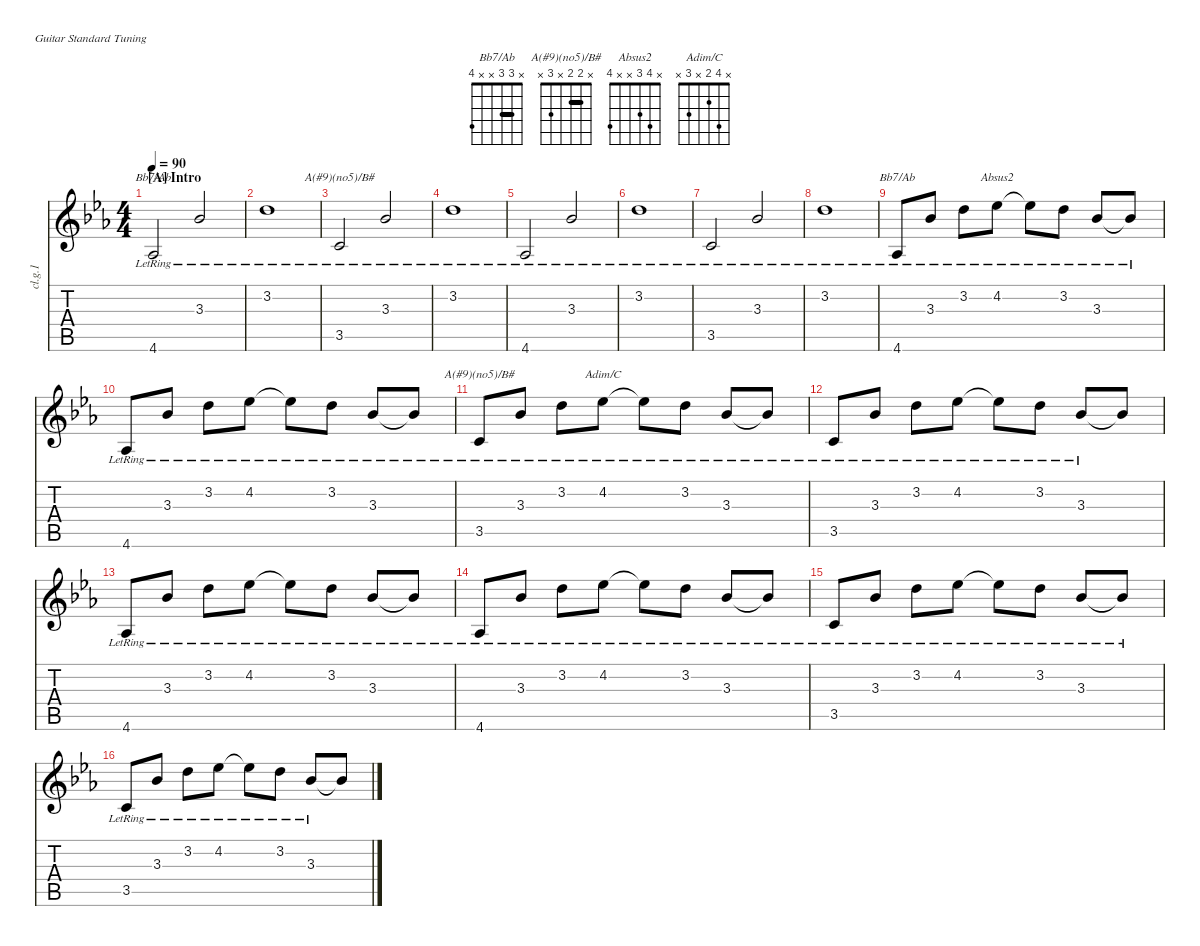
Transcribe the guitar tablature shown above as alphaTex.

\defaultSystemsLayout 4
\hideDynamics
\bracketExtendMode nobrackets
\otherSystemsTrackNameOrientation horizontal
\track ("Clean Guitar 1" "cl.g.1") {instrument electricguitarclean}
\staff {score tabs}
\tuning (E4 B3 G3 D3 A2 E2)
\chord ("Bb7/Ab" x 3 3 x x 4) {showfingering false barre 3}
\chord ("A(#9)(no5)/B#" x 2 2 x 3 x) {showfingering false barre 2}
\chord ("Absus2" x 4 3 x x 4) {showfingering false}
\chord ("Adim/C" x 4 2 x 3 x) {showfingering false}
\ts (4 4)
\section ("A" "Intro")
\tempo 90
\clef g2
\ks cminor
4.6{lr acc b}.2{ch "Bb7/Ab" dy mf instrument electricguitarclean beam Up} 3.3{lr acc b}.2{beam Up} |
3.2{lr acc forcenatural}.1{beam Down} |
3.5{lr acc forcenatural}.2{ch "A(#9)(no5)/B#" beam Up} 3.3{lr acc b}.2{beam Up} |
3.2{lr acc forcenatural}.1{beam Down} |
4.6{lr acc b}.2{beam Up} 3.3{lr acc b}.2{beam Up} |
3.2{lr acc forcenatural}.1{beam Down} |
3.5{lr acc forcenatural}.2{beam Up} 3.3{lr acc b}.2{beam Up} |
3.2{lr acc forcenatural}.1{beam Down} |
4.6{lr acc b}.8{ch "Bb7/Ab" beam Up} 3.3{lr acc b}.8{beam Up} 3.2{lr acc forcenatural}.8{beam Down} 4.2{lr acc b}.8{ch "Absus2" beam Down} 4.2{lr t acc b}.8{beam Down} 3.2{lr acc forcenatural}.8{beam Down} 3.3{lr acc b}.8{beam Up} 3.3{lr t acc b}.8{beam Up} |
4.6{lr acc b}.8{beam Up} 3.3{lr acc b}.8{beam Up} 3.2{lr acc forcenatural}.8{beam Down} 4.2{lr acc b}.8{beam Down} 4.2{lr t acc b}.8{beam Down} 3.2{lr acc forcenatural}.8{beam Down} 3.3{lr acc b}.8{beam Up} 3.3{lr t acc b}.8{beam Up} |
3.5{lr acc forcenatural}.8{ch "A(#9)(no5)/B#" beam Up} 3.3{lr acc b}.8{beam Up} 3.2{lr acc forcenatural}.8{beam Down} 4.2{lr acc b}.8{ch "Adim/C" beam Down} 4.2{lr t acc b}.8{beam Down} 3.2{lr acc forcenatural}.8{beam Down} 3.3{lr acc b}.8{beam Up} 3.3{lr t acc b}.8{beam Up} |
3.5{lr acc forcenatural}.8{beam Up} 3.3{lr acc b}.8{beam Up} 3.2{lr acc forcenatural}.8{beam Down} 4.2{lr acc b}.8{beam Down} 4.2{lr t acc b}.8{beam Down} 3.2{lr acc forcenatural}.8{beam Down} 3.3{lr acc b}.8{beam Up} 3.3{t acc b}.8{beam Up} |
4.6{lr acc b}.8{beam Up} 3.3{lr acc b}.8{beam Up} 3.2{lr acc forcenatural}.8{beam Down} 4.2{lr acc b}.8{beam Down} 4.2{lr t acc b}.8{beam Down} 3.2{lr acc forcenatural}.8{beam Down} 3.3{lr acc b}.8{beam Up} 3.3{lr t acc b}.8{beam Up} |
4.6{lr acc b}.8{beam Up} 3.3{lr acc b}.8{beam Up} 3.2{lr acc forcenatural}.8{beam Down} 4.2{lr acc b}.8{beam Down} 4.2{lr t acc b}.8{beam Down} 3.2{lr acc forcenatural}.8{beam Down} 3.3{lr acc b}.8{beam Up} 3.3{lr t acc b}.8{beam Up} |
3.5{lr acc forcenatural}.8{beam Up} 3.3{lr acc b}.8{beam Up} 3.2{lr acc forcenatural}.8{beam Down} 4.2{lr acc b}.8{beam Down} 4.2{lr t acc b}.8{beam Down} 3.2{lr acc forcenatural}.8{beam Down} 3.3{lr acc b}.8{beam Up} 3.3{lr t acc b}.8{beam Up} |
3.5{lr acc forcenatural}.8{beam Up} 3.3{lr acc b}.8{beam Up} 3.2{lr acc forcenatural}.8{beam Down} 4.2{lr acc b}.8{beam Down} 4.2{lr t acc b}.8{beam Down} 3.2{lr acc forcenatural}.8{beam Down} 3.3{lr acc b}.8{beam Up} 3.3{t acc b}.8{beam Up}
